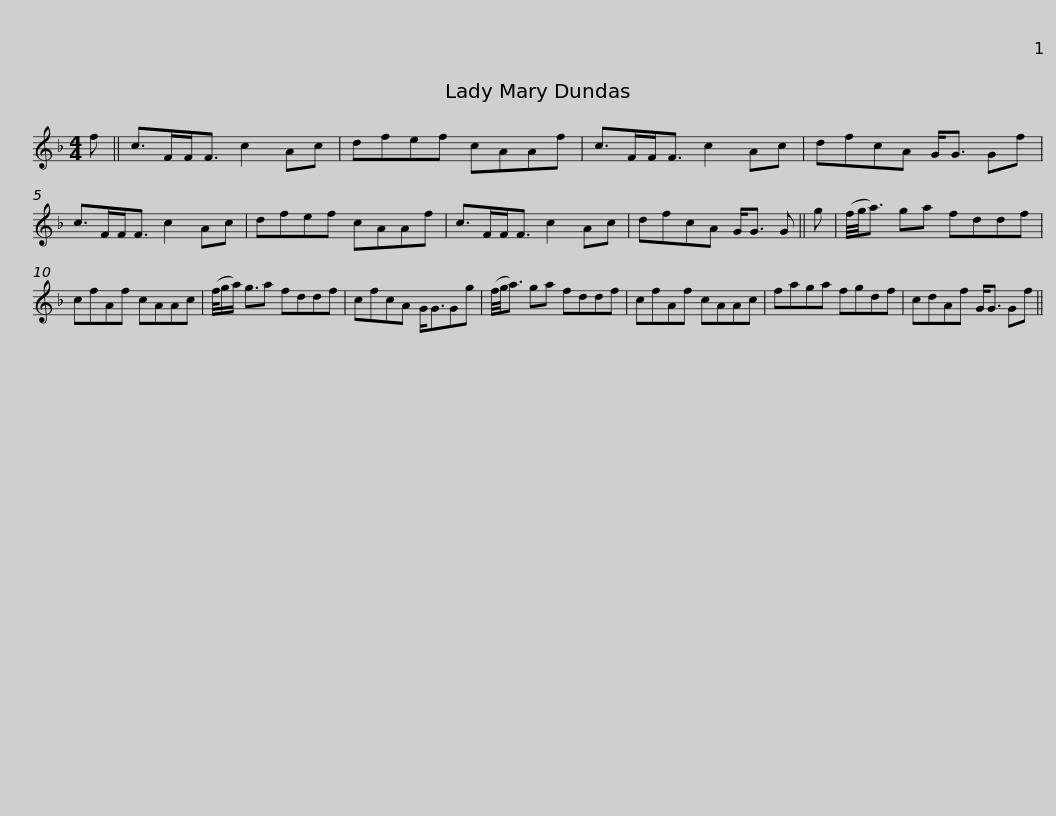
X:1
L:1/8
M:4/4
I:linebreak $
K:F
V:1 treble
V:1
 f || c>FF<F c2 Ac | dfef cAAf | c>FF<F c2 Ac | dfcA G<G Gf | %5
 c>FF<F c2 Ac |$ dfef cAAf | c>FF<F c2 Ac | dfcA G<G G || g | %10
 (f/4g/4a3/2) ga fddf | cfAf cAAc |$ (f/4g/a/) g3/2a fddf | cfcA G<GGg | (f/4g/4a3/2) ga fddf | %15
 cfAf cAAc | faga fgdf |$ cdAf G<G Gf || %18
